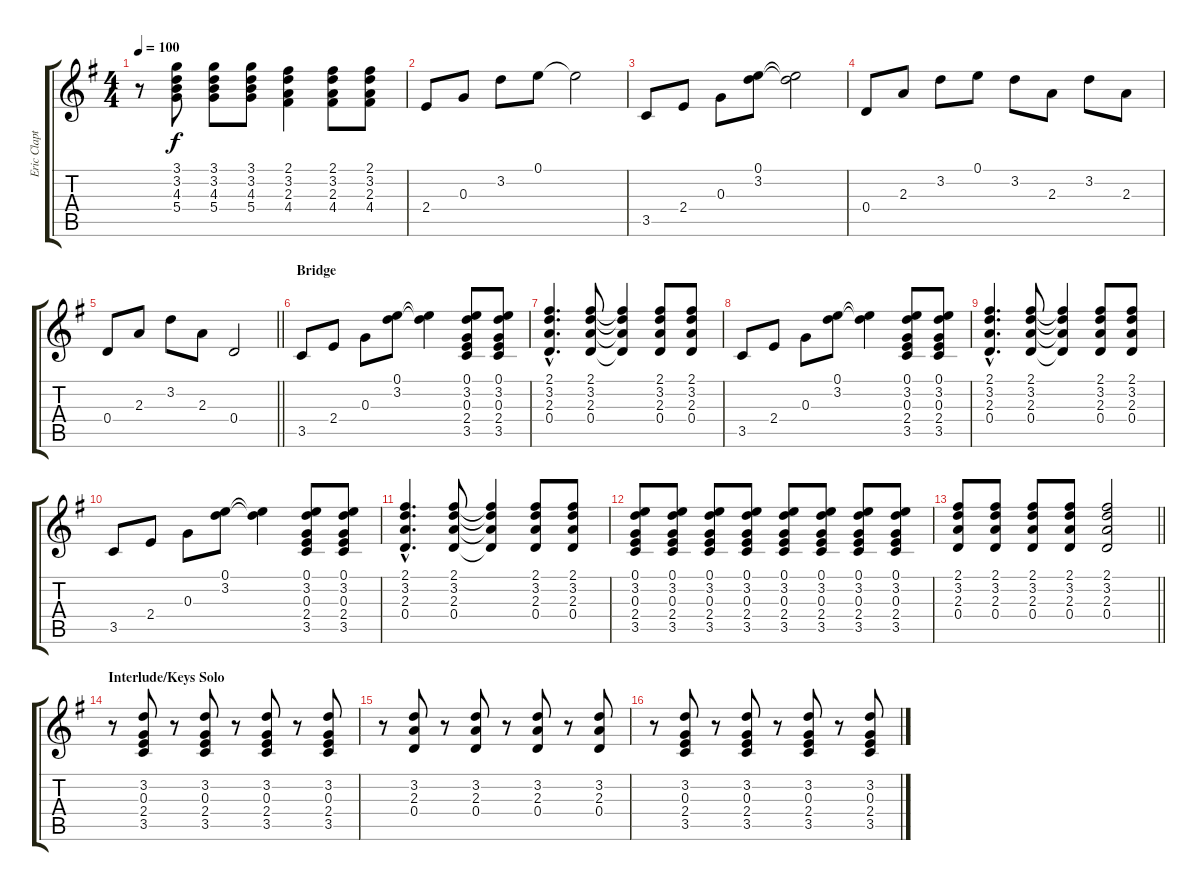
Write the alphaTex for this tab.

\track ("Eric Clapton Guitar" "Eric Clapt") {instrument electricguitarclean}
\staff {score tabs}
\tuning (E4 B3 G3 D3 A2 E2) {hide}
\ts (4 4)
\tempo 100
\clef g2
\ks g
r.8{dy f} (3.1 3.2 4.3 5.4).8 (3.1 3.2 4.3 5.4).8 (3.1 3.2 4.3 5.4).8 (2.1 3.2 2.3 4.4).4 (2.1 3.2 2.3 4.4).8 (2.1 3.2 2.3 4.4).8 |
2.4.8 0.3.8 3.2.8 0.1.8 0.1{t}.2 |
3.5.8 2.4.8 0.3.8 (0.1 3.2).8 (0.1{t} 3.2{t}).2 |
0.4.8 2.3.8 3.2.8 0.1.8 3.2.8 2.3.8 3.2.8 2.3.8 |
\barLineRight lightlight
0.4.8 2.3.8 3.2.8 2.3.8 0.4.2 |
\section ("" "Bridge")
3.5.8 2.4.8 0.3.8 (0.1 3.2).8 (0.1{t} 3.2{t}).4 (0.1 3.2 0.3 2.4 3.5).8 (0.1 3.2 0.3 2.4 3.5).8 |
(2.1{hac} 3.2{hac} 2.3{hac} 0.4{hac}).4{d} (2.1 3.2 2.3 0.4).8 (2.1{t} 3.2{t} 2.3{t} 0.4{t}).4 (2.1 3.2 2.3 0.4).8 (2.1 3.2 2.3 0.4).8 |
3.5.8 2.4.8 0.3.8 (0.1 3.2).8 (0.1{t} 3.2{t}).4 (0.1 3.2 0.3 2.4 3.5).8 (0.1 3.2 0.3 2.4 3.5).8 |
(2.1{hac} 3.2{hac} 2.3{hac} 0.4{hac}).4{d} (2.1 3.2 2.3 0.4).8 (2.1{t} 3.2{t} 2.3{t} 0.4{t}).4 (2.1 3.2 2.3 0.4).8 (2.1 3.2 2.3 0.4).8 |
3.5.8 2.4.8 0.3.8 (0.1 3.2).8 (0.1{t} 3.2{t}).4 (0.1 3.2 0.3 2.4 3.5).8 (0.1 3.2 0.3 2.4 3.5).8 |
(2.1{hac} 3.2{hac} 2.3{hac} 0.4{hac}).4{d} (2.1 3.2 2.3 0.4).8 (2.1{t} 3.2{t} 2.3{t} 0.4{t}).4 (2.1 3.2 2.3 0.4).8 (2.1 3.2 2.3 0.4).8 |
(0.1 3.2 0.3 2.4 3.5).8 (0.1 3.2 0.3 2.4 3.5).8 (0.1 3.2 0.3 2.4 3.5).8 (0.1 3.2 0.3 2.4 3.5).8 (0.1 3.2 0.3 2.4 3.5).8 (0.1 3.2 0.3 2.4 3.5).8 (0.1 3.2 0.3 2.4 3.5).8 (0.1 3.2 0.3 2.4 3.5).8 |
\barLineRight lightlight
(2.1 3.2 2.3 0.4).8 (2.1 3.2 2.3 0.4).8 (2.1 3.2 2.3 0.4).8 (2.1 3.2 2.3 0.4).8 (2.1 3.2 2.3 0.4).2 |
\section ("" "Interlude/Keys Solo")
r.8{volume 7 instrument electricguitarjazz} (3.2 0.3 2.4 3.5).8 r.8 (3.2 0.3 2.4 3.5).8 r.8 (3.2 0.3 2.4 3.5).8 r.8 (3.2 0.3 2.4 3.5).8 |
r.8 (3.2 2.3 0.4).8 r.8 (3.2 2.3 0.4).8 r.8 (3.2 2.3 0.4).8 r.8 (3.2 2.3 0.4).8 |
r.8 (3.2 0.3 2.4 3.5).8 r.8 (3.2 0.3 2.4 3.5).8 r.8 (3.2 0.3 2.4 3.5).8 r.8 (3.2 0.3 2.4 3.5).8
